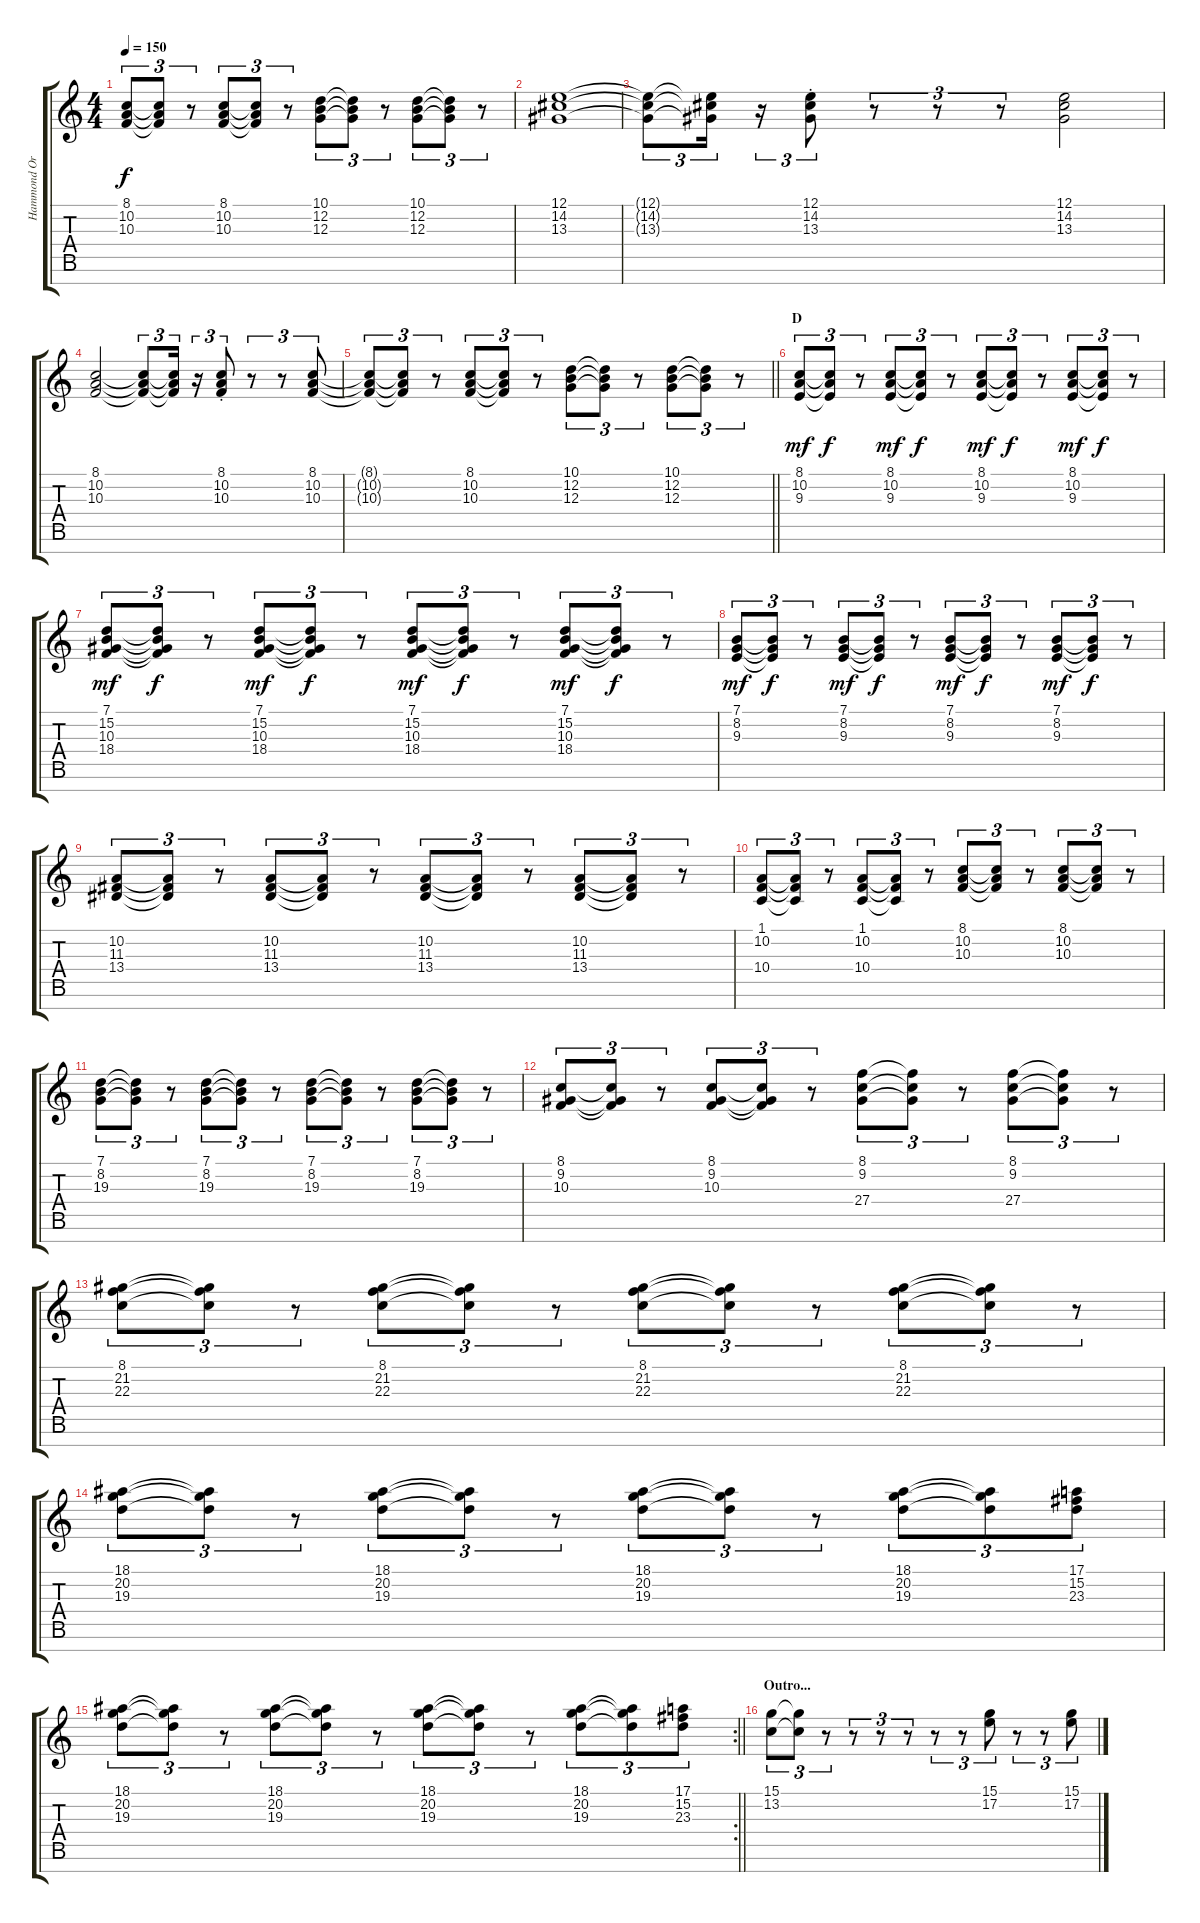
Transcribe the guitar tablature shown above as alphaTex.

\track ("Hammond Organ" "Hammond Or") {instrument drawbarorgan}
\staff {score tabs}
\tuning (E4 B3 G3 D3 A2 E2 B1) {hide}
\ts (4 4)
\tempo 150
\clef g2
\ks c
(8.1{t} 10.2{t} 10.3{t}).8{tu (3 2) dy f} (8.1{t} 10.2{t} 10.3{t}).8{tu (3 2)} r.8{tu (3 2)} (8.1 10.2 10.3).8{tu (3 2)} (8.1{t} 10.2{t} 10.3{t}).8{tu (3 2)} r.8{tu (3 2)} (10.1 12.2 12.3).8{tu (3 2)} (10.1{t} 12.2{t} 12.3{t}).8{tu (3 2)} r.8{tu (3 2)} (10.1 12.2 12.3).8{tu (3 2)} (10.1{t} 12.2{t} 12.3{t}).8{tu (3 2)} r.8{tu (3 2)} |
(12.1 14.2 13.3).1 |
(12.1{t} 14.2{t} 13.3{t}).8{tu (3 2)} (12.1{t} 14.2{t} 13.3{t}).16{tu (3 2)} r.16{tu (3 2)} (12.1{st} 14.2{st} 13.3{st}).8{tu (3 2)} r.8{tu (3 2)} r.8{tu (3 2)} r.8{tu (3 2)} (12.1 14.2 13.3).2 |
(8.1 10.2 10.3).2 (8.1{t} 10.2{t} 10.3{t}).8{tu (3 2)} (8.1{t} 10.2{t} 10.3{t}).16{tu (3 2)} r.16{tu (3 2)} (8.1{st} 10.2{st} 10.3{st}).8{tu (3 2)} r.8{tu (3 2)} r.8{tu (3 2)} (8.1 10.2 10.3).8{tu (3 2)} |
\barLineRight lightlight
(8.1{t} 10.2{t} 10.3{t}).8{tu (3 2)} (8.1{t} 10.2{t} 10.3{t}).8{tu (3 2)} r.8{tu (3 2)} (8.1 10.2 10.3).8{tu (3 2)} (8.1{t} 10.2{t} 10.3{t}).8{tu (3 2)} r.8{tu (3 2)} (10.1 12.2 12.3).8{tu (3 2)} (10.1{t} 12.2{t} 12.3{t}).8{tu (3 2)} r.8{tu (3 2)} (10.1 12.2 12.3).8{tu (3 2)} (10.1{t} 12.2{t} 12.3{t}).8{tu (3 2)} r.8{tu (3 2)} |
\section ("" "D")
(8.1 10.2 9.3).8{tu (3 2) dy mf} (8.1{t} 10.2{t} 9.3{t}).8{tu (3 2) dy f} r.8{tu (3 2)} (8.1 10.2 9.3).8{tu (3 2) dy mf} (8.1{t} 10.2{t} 9.3{t}).8{tu (3 2) dy f} r.8{tu (3 2)} (8.1 10.2 9.3).8{tu (3 2) dy mf} (8.1{t} 10.2{t} 9.3{t}).8{tu (3 2) dy f} r.8{tu (3 2)} (8.1 10.2 9.3).8{tu (3 2) dy mf} (8.1{t} 10.2{t} 9.3{t}).8{tu (3 2) dy f} r.8{tu (3 2)} |
(7.1 15.2 10.3 18.4).8{tu (3 2) dy mf} (7.1{t} 15.2{t} 10.3{t} 18.4{t}).8{tu (3 2) dy f} r.8{tu (3 2)} (7.1 15.2 10.3 18.4).8{tu (3 2) dy mf} (7.1{t} 15.2{t} 10.3{t} 18.4{t}).8{tu (3 2) dy f} r.8{tu (3 2)} (7.1 15.2 10.3 18.4).8{tu (3 2) dy mf} (7.1{t} 15.2{t} 10.3{t} 18.4{t}).8{tu (3 2) dy f} r.8{tu (3 2)} (7.1 15.2 10.3 18.4).8{tu (3 2) dy mf} (7.1{t} 15.2{t} 10.3{t} 18.4{t}).8{tu (3 2) dy f} r.8{tu (3 2)} |
(7.1 8.2 9.3).8{tu (3 2) dy mf} (7.1{t} 8.2{t} 9.3{t}).8{tu (3 2) dy f} r.8{tu (3 2)} (7.1 8.2 9.3).8{tu (3 2) dy mf} (7.1{t} 8.2{t} 9.3{t}).8{tu (3 2) dy f} r.8{tu (3 2)} (7.1 8.2 9.3).8{tu (3 2) dy mf} (7.1{t} 8.2{t} 9.3{t}).8{tu (3 2) dy f} r.8{tu (3 2)} (7.1 8.2 9.3).8{tu (3 2) dy mf} (7.1{t} 8.2{t} 9.3{t}).8{tu (3 2) dy f} r.8{tu (3 2)} |
(10.2 11.3 13.4).8{tu (3 2)} (10.2{t} 11.3{t} 13.4{t}).8{tu (3 2)} r.8{tu (3 2)} (10.2 11.3 13.4).8{tu (3 2)} (10.2{t} 11.3{t} 13.4{t}).8{tu (3 2)} r.8{tu (3 2)} (10.2 11.3 13.4).8{tu (3 2)} (10.2{t} 11.3{t} 13.4{t}).8{tu (3 2)} r.8{tu (3 2)} (10.2 11.3 13.4).8{tu (3 2)} (10.2{t} 11.3{t} 13.4{t}).8{tu (3 2)} r.8{tu (3 2)} |
(1.1 10.2 10.4).8{tu (3 2)} (1.1{t} 10.2{t} 10.4{t}).8{tu (3 2)} r.8{tu (3 2)} (1.1 10.2 10.4).8{tu (3 2)} (1.1{t} 10.2{t} 10.4{t}).8{tu (3 2)} r.8{tu (3 2)} (8.1 10.2 10.3).8{tu (3 2)} (8.1{t} 10.2{t} 10.3{t}).8{tu (3 2)} r.8{tu (3 2)} (8.1 10.2 10.3).8{tu (3 2)} (8.1{t} 10.2{t} 10.3{t}).8{tu (3 2)} r.8{tu (3 2)} |
(7.1 8.2 19.3).8{tu (3 2)} (7.1{t} 8.2{t} 19.3{t}).8{tu (3 2)} r.8{tu (3 2)} (7.1 8.2 19.3).8{tu (3 2)} (7.1{t} 8.2{t} 19.3{t}).8{tu (3 2)} r.8{tu (3 2)} (7.1 8.2 19.3).8{tu (3 2)} (7.1{t} 8.2{t} 19.3{t}).8{tu (3 2)} r.8{tu (3 2)} (7.1 8.2 19.3).8{tu (3 2)} (7.1{t} 8.2{t} 19.3{t}).8{tu (3 2)} r.8{tu (3 2)} |
(8.1 9.2 10.3).8{tu (3 2)} (8.1{t} 9.2{t} 10.3{t}).8{tu (3 2)} r.8{tu (3 2)} (8.1 9.2 10.3).8{tu (3 2)} (8.1{t} 9.2{t} 10.3{t}).8{tu (3 2)} r.8{tu (3 2)} (8.1 9.2 27.4).8{tu (3 2)} (8.1{t} 9.2{t} 27.4{t}).8{tu (3 2)} r.8{tu (3 2)} (8.1 9.2 27.4).8{tu (3 2)} (8.1{t} 9.2{t} 27.4{t}).8{tu (3 2)} r.8{tu (3 2)} |
(8.1 21.2 22.3).8{tu (3 2)} (8.1{t} 21.2{t} 22.3{t}).8{tu (3 2)} r.8{tu (3 2)} (8.1 21.2 22.3).8{tu (3 2)} (8.1{t} 21.2{t} 22.3{t}).8{tu (3 2)} r.8{tu (3 2)} (8.1 21.2 22.3).8{tu (3 2)} (8.1{t} 21.2{t} 22.3{t}).8{tu (3 2)} r.8{tu (3 2)} (8.1 21.2 22.3).8{tu (3 2)} (8.1{t} 21.2{t} 22.3{t}).8{tu (3 2)} r.8{tu (3 2)} |
(18.1 20.2 19.3).8{tu (3 2)} (18.1{t} 20.2{t} 19.3{t}).8{tu (3 2)} r.8{tu (3 2)} (18.1 20.2 19.3).8{tu (3 2)} (18.1{t} 20.2{t} 19.3{t}).8{tu (3 2)} r.8{tu (3 2)} (18.1 20.2 19.3).8{tu (3 2)} (18.1{t} 20.2{t} 19.3{t}).8{tu (3 2)} r.8{tu (3 2)} (18.1 20.2 19.3).8{tu (3 2)} (18.1{t} 20.2{t} 19.3{t}).8{tu (3 2)} (17.1 15.2 23.3).8{tu (3 2)} |
\rc 2
\barLineRight lightlight
(18.1 20.2 19.3).8{tu (3 2)} (18.1{t} 20.2{t} 19.3{t}).8{tu (3 2)} r.8{tu (3 2)} (18.1 20.2 19.3).8{tu (3 2)} (18.1{t} 20.2{t} 19.3{t}).8{tu (3 2)} r.8{tu (3 2)} (18.1 20.2 19.3).8{tu (3 2)} (18.1{t} 20.2{t} 19.3{t}).8{tu (3 2)} r.8{tu (3 2)} (18.1 20.2 19.3).8{tu (3 2)} (18.1{t} 20.2{t} 19.3{t}).8{tu (3 2)} (17.1 15.2 23.3).8{tu (3 2)} |
\section ("" "Outro...")
(15.1 13.2).8{tu (3 2)} (15.1{t} 13.2{t}).8{tu (3 2)} r.8{tu (3 2)} r.8{tu (3 2)} r.8{tu (3 2)} r.8{tu (3 2)} r.8{tu (3 2)} r.8{tu (3 2)} (15.1 17.2).8{tu (3 2)} r.8{tu (3 2)} r.8{tu (3 2)} (15.1 17.2).8{tu (3 2)}
